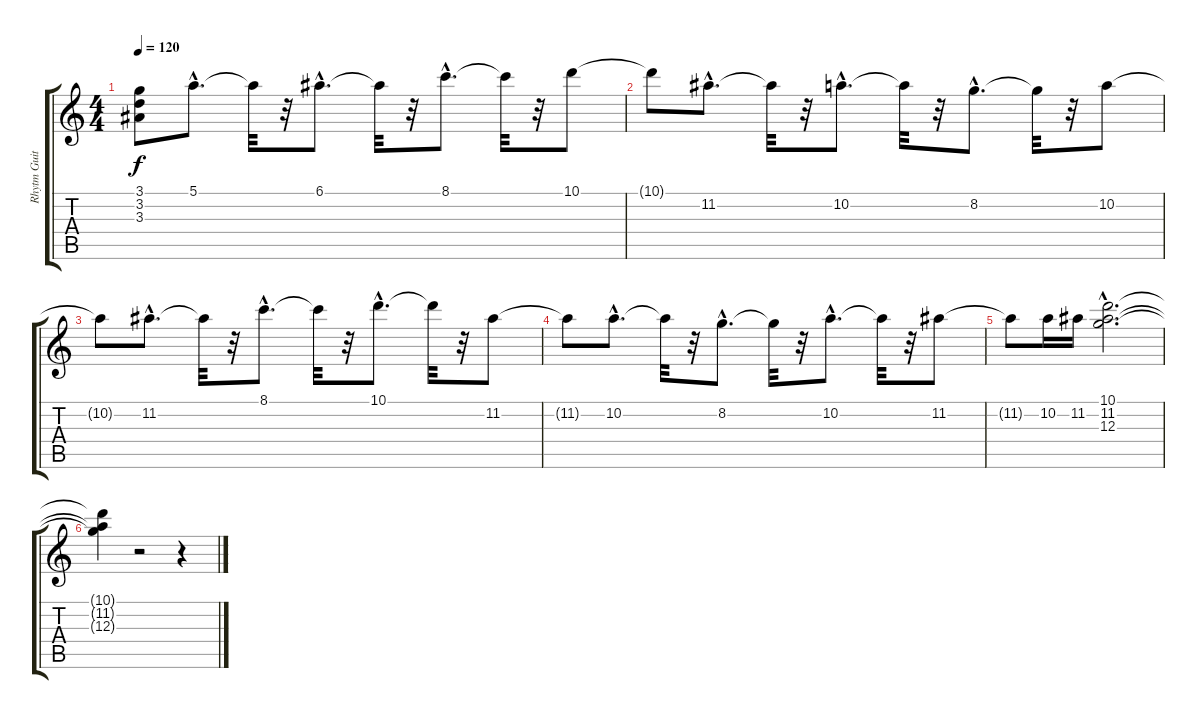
\track ("Rhytm Guitar" "Rhytm Guit") {instrument distortionguitar}
\staff {score tabs}
\tuning (E4 B3 G3 D3 A2 E2) {hide}
\ts (4 4)
\tempo 120
\clef g2
\ks c
(3.1 3.2 3.3).8{dy f} 5.1{hac}.8{d} 5.1{t}.32 r.32 6.1{hac}.8{d} 6.1{t}.32 r.32 8.1{hac}.8{d} 8.1{t}.32 r.32 10.1.8 |
10.1{t}.8 11.2{hac}.8{d} 11.2{t}.32 r.32 10.2{hac}.8{d} 10.2{t}.32 r.32 8.2{hac}.8{d} 8.2{t}.32 r.32 10.2.8 |
10.2{t}.8 11.2{hac}.8{d} 11.2{t}.32 r.32 8.1{hac}.8{d} 8.1{t}.32 r.32 10.1{hac}.8{d} 10.1{t}.32 r.32 11.2.8 |
11.2{t}.8 10.2{hac}.8{d} 10.2{t}.32 r.32 8.2{hac}.8{d} 8.2{t}.32 r.32 10.2{hac}.8{d} 10.2{t}.32 r.32 11.2.8 |
11.2{t}.8 10.2.16 11.2.16 (10.1{hac} 11.2{hac} 12.3{hac}).2{d} |
(10.1{t} 11.2{t} 12.3{t}).4 r.2 r.4
